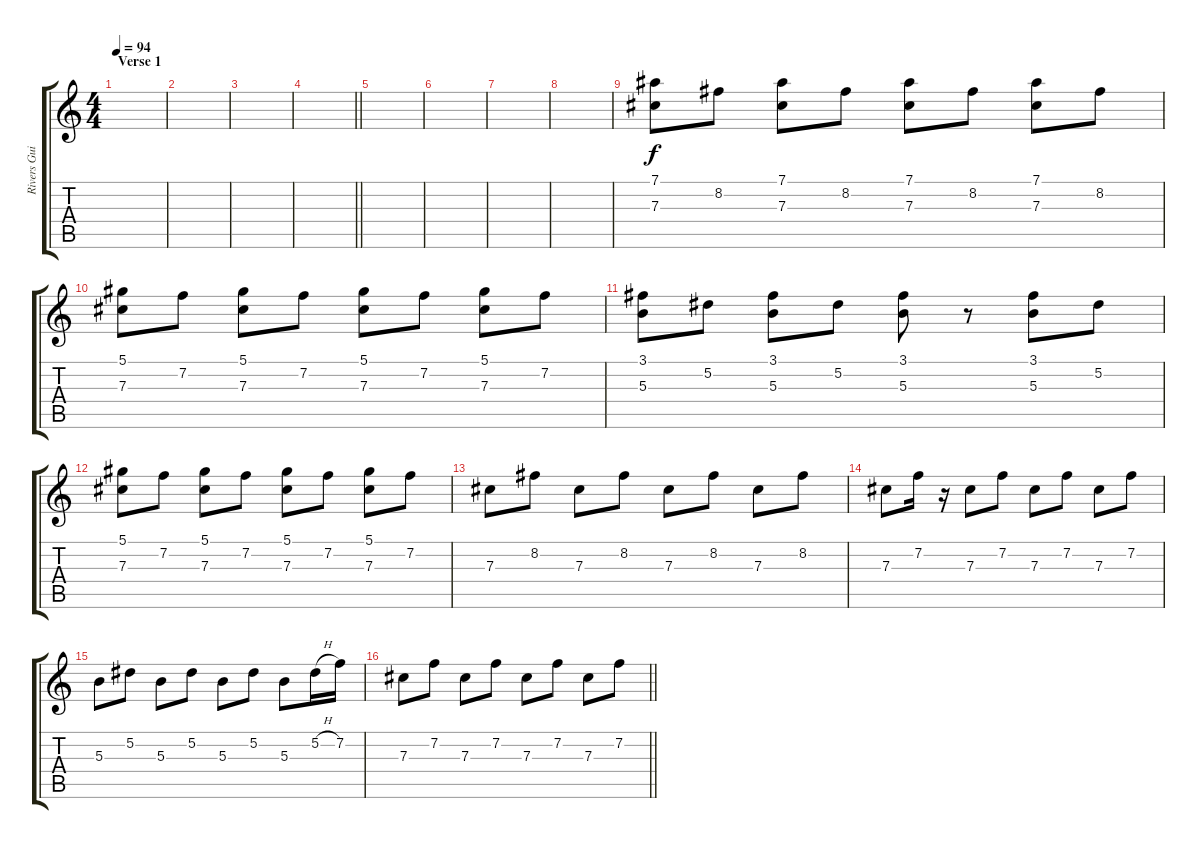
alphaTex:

\track ("Rivers Guitar Clean" "Rivers Gui") {instrument acousticguitarsteel}
\staff {score tabs}
\tuning (Eb4 Bb3 Gb3 Db3 Ab2 Eb2) {hide}
\ts (4 4)
\section ("" "Verse 1")
\tempo 94
\clef g2
\ks c
|
|
|
\barLineRight lightlight
|
|
|
|
|
(7.1 7.3).8 8.2.8 (7.1 7.3).8 8.2.8 (7.1 7.3).8 8.2.8 (7.1 7.3).8 8.2.8 |
(5.1 7.3).8 7.2.8 (5.1 7.3).8 7.2.8 (5.1 7.3).8 7.2.8 (5.1 7.3).8 7.2.8 |
(3.1 5.3).8 5.2.8 (3.1 5.3).8 5.2.8 (3.1 5.3).8 r.8 (3.1 5.3).8 5.2.8 |
(5.1 7.3).8 7.2.8 (5.1 7.3).8 7.2.8 (5.1 7.3).8 7.2.8 (5.1 7.3).8 7.2.8 |
7.3.8 8.2.8 7.3.8 8.2.8 7.3.8 8.2.8 7.3.8 8.2.8 |
7.3.8 7.2.16 r.16 7.3.8 7.2.8 7.3.8 7.2.8 7.3.8 7.2.8 |
5.3.8 5.2.8 5.3.8 5.2.8 5.3.8 5.2.8 5.3.8 5.2{h}.16 7.2.16 |
\barLineRight lightlight
7.3.8 7.2.8 7.3.8 7.2.8 7.3.8 7.2.8 7.3.8 7.2.8
